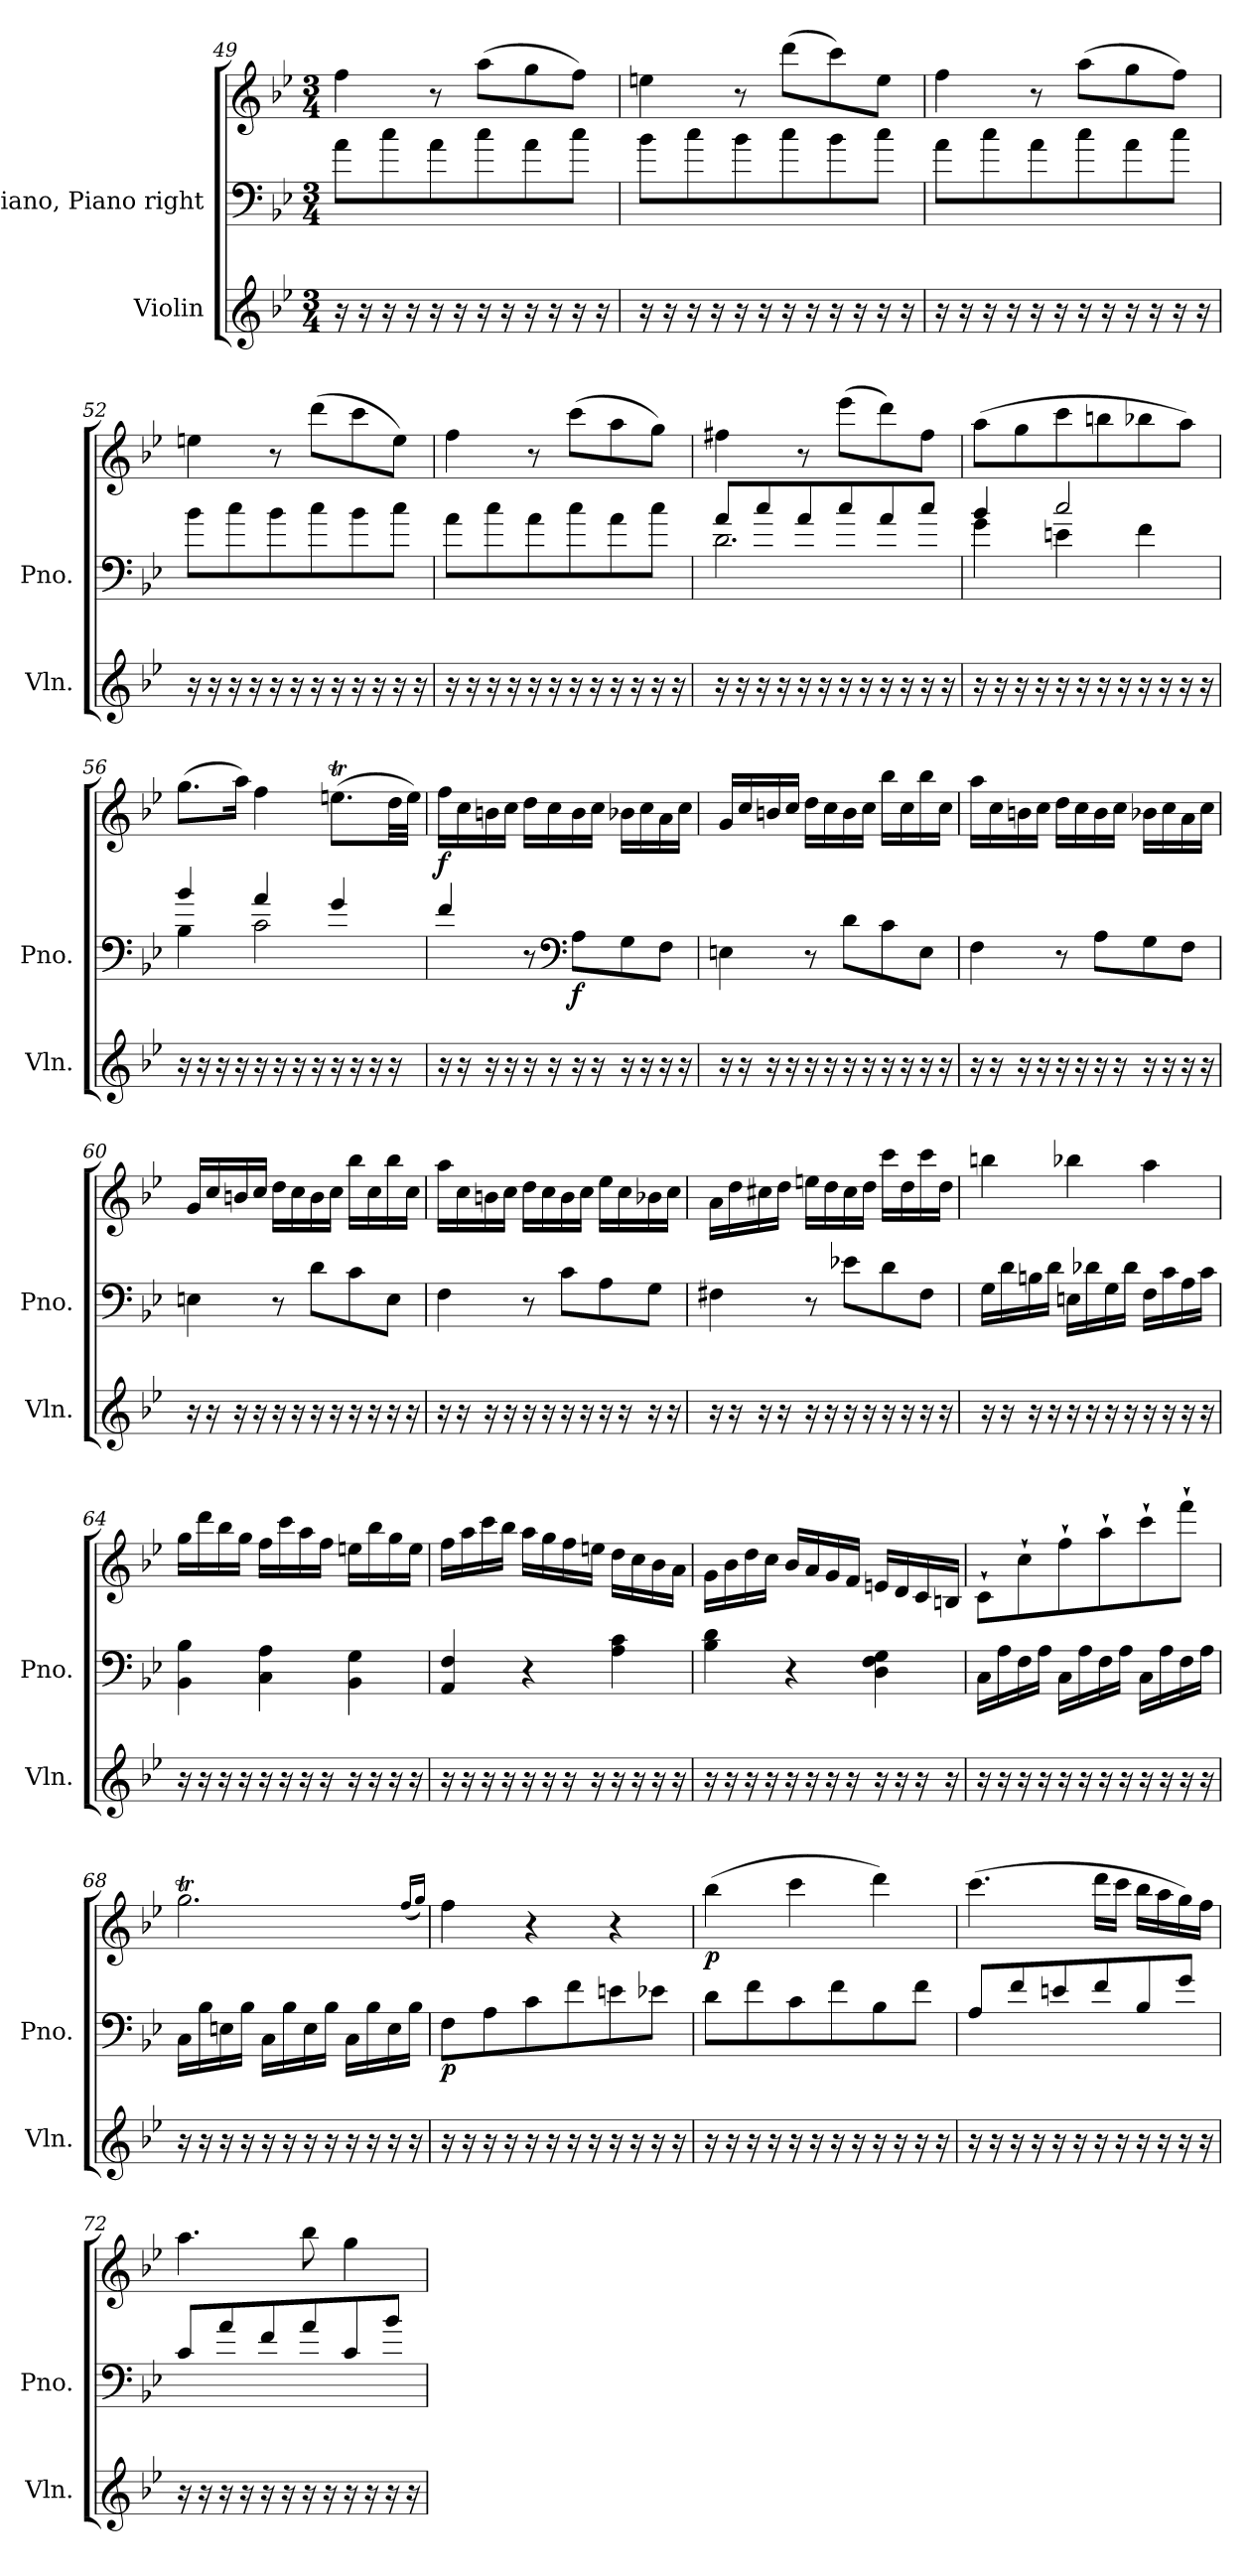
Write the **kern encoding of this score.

**kern	**kern	**kern	**dynam
*part2	*part1	*part1	*part1
*staff3	*staff2	*staff1	*staff1/2
*I"Violin	*I"Piano, Piano right	*	*
*I'Vln.	*I'Pno.	*	*
!!LO:PB:g=z
*clefG2	*clefF4	*clefG2	*
*k[b-e-]	*k[b-e-]	*k[b-e-]	*
*M3/4	*M3/4	*M3/4	*
=49	=49	=49	=49
16r	8a\L	4ff\	.
16r	.	.	.
16r	8cc\	.	.
16r	.	.	.
16r	8a\	8r	.
16r	.	.	.
16r	8cc\	(>8aa\L	.
16r	.	.	.
16r	8a\	8gg\	.
16r	.	.	.
16r	8cc\J	8ff\J)	.
16r	.	.	.
=50	=50	=50	=50
16r	8b-\L	4een\	.
16r	.	.	.
16r	8cc\	.	.
16r	.	.	.
16r	8b-\	8r	.
16r	.	.	.
16r	8cc\	(>8ddd\L	.
16r	.	.	.
16r	8b-\	8ccc\)	.
16r	.	.	.
16r	8cc\J	8ee\J	.
16r	.	.	.
=51	=51	=51	=51
16r	8a\L	4ff\	.
16r	.	.	.
16r	8cc\	.	.
16r	.	.	.
16r	8a\	8r	.
16r	.	.	.
16r	8cc\	(>8aa\L	.
16r	.	.	.
16r	8a\	8gg\	.
16r	.	.	.
16r	8cc\J	8ff\J)	.
16r	.	.	.
!!LO:LB:g=z
=52	=52	=52	=52
16r	8b-\L	4een\	.
16r	.	.	.
16r	8cc\	.	.
16r	.	.	.
16r	8b-\	8r	.
16r	.	.	.
16r	8cc\	(>8ddd\L	.
16r	.	.	.
16r	8b-\	8ccc\	.
16r	.	.	.
16r	8cc\J	8ee\J)	.
16r	.	.	.
=53	=53	=53	=53
16r	8a\L	4ff\	.
16r	.	.	.
16r	8cc\	.	.
16r	.	.	.
16r	8a\	8r	.
16r	.	.	.
16r	8cc\	(>8ccc\L	.
16r	.	.	.
16r	8a\	8aa\	.
16r	.	.	.
16r	8cc\J	8gg\J)	.
16r	.	.	.
=54	=54	=54	=54
*	*^	*	*
16r	8a/L	2.d\	4ff#X\	.
16r	.	.	.	.
16r	8cc/	.	.	.
16r	.	.	.	.
16r	8a/	.	8r	.
16r	.	.	.	.
16r	8cc/	.	(>8eee-\L	.
16r	.	.	.	.
16r	8a/	.	8ddd\)	.
16r	.	.	.	.
16r	8cc/J	.	8ff#\J	.
16r	.	.	.	.
!!LO:LB:g=z
=55	=55	=55	=55	=55
16r	4b-/	4g\	(>8aa\L	.
16r	.	.	.	.
16r	.	.	8gg\	.
16r	.	.	.	.
16r	2cc/	4en\	8ccc\	.
16r	.	.	.	.
16r	.	.	8bbn\	.
16r	.	.	.	.
16r	.	4f\	8bb-X\	.
16r	.	.	.	.
16r	.	.	8aa\J)	.
16r	.	.	.	.
=56	=56	=56	=56	=56
16r	4b-/	4B-\	(>8.gg\L	.
16r	.	.	.	.
16r	.	.	.	.
16r	.	.	16aa\Jk)	.
16r	4a/	2c\	4ff\	.
16r	.	.	.	.
16r	.	.	.	.
16r	.	.	.	.
16r	4g/	.	(>8.eent\L	.
16r	.	.	.	.
16r	.	.	.	.
16r	.	.	32dd\LL	.
.	.	.	32ee\JJJ)	.
*	*v	*v	*	*
=57	=57	=57	=57
!	!	!	!LO:DY:b
16r	4f/	16ff\LL	f
16r	.	16cc\	.
16r	.	16bn\	.
16r	.	16cc\JJ	.
16r	8r	16dd\LL	.
16r	.	16cc\	.
*	*clefF4	*	*
!	!	!	!LO:DY:b=2
16r	8A\L	16b\	f
16r	.	16cc\JJ	.
16r	8G\	16b-X\LL	.
16r	.	16cc\	.
16r	8F\J	16a\	.
16r	.	16cc\JJ	.
!!LO:LB:g=z
=58	=58	=58	=58
16r	4En\	16g/LL	.
16r	.	16cc/	.
16r	.	16bn/	.
16r	.	16cc/JJ	.
16r	8r	16dd\LL	.
16r	.	16cc\	.
16r	8d\L	16b\	.
16r	.	16cc\JJ	.
16r	8c\	16bb-\LL	.
16r	.	16cc\	.
16r	8E\J	16bb-\	.
16r	.	16cc\JJ	.
=59	=59	=59	=59
16r	4F\	16aa\LL	.
16r	.	16cc\	.
16r	.	16bn\	.
16r	.	16cc\JJ	.
16r	8r	16dd\LL	.
16r	.	16cc\	.
16r	8A\L	16b\	.
16r	.	16cc\JJ	.
16r	8G\	16b-X\LL	.
16r	.	16cc\	.
16r	8F\J	16a\	.
16r	.	16cc\JJ	.
=60	=60	=60	=60
16r	4En\	16g/LL	.
16r	.	16cc/	.
16r	.	16bn/	.
16r	.	16cc/JJ	.
16r	8r	16dd\LL	.
16r	.	16cc\	.
16r	8d\L	16b\	.
16r	.	16cc\JJ	.
16r	8c\	16bb-\LL	.
16r	.	16cc\	.
16r	8E\J	16bb-\	.
16r	.	16cc\JJ	.
!!LO:PB:g=z
=61	=61	=61	=61
16r	4F\	16aa\LL	.
16r	.	16cc\	.
16r	.	16bn\	.
16r	.	16cc\JJ	.
16r	8r	16dd\LL	.
16r	.	16cc\	.
16r	8c\L	16b\	.
16r	.	16cc\JJ	.
16r	8A\	16ee-\LL	.
16r	.	16cc\	.
16r	8G\J	16b-X\	.
16r	.	16cc\JJ	.
=62	=62	=62	=62
16r	4F#X\	16a\LL	.
16r	.	16dd\	.
16r	.	16cc#X\	.
16r	.	16dd\JJ	.
16r	8r	16een\LL	.
16r	.	16dd\	.
16r	8e-X\L	16cc#\	.
16r	.	16dd\JJ	.
16r	8d\	16ccc\LL	.
16r	.	16dd\	.
16r	8F#\J	16ccc\	.
16r	.	16dd\JJ	.
=63	=63	=63	=63
16r	16G\LL	4bbn\	.
16r	16d\	.	.
16r	16Bn\	.	.
16r	16d\JJ	.	.
16r	16En\LL	4bb-X\	.
16r	16d-X\	.	.
16r	16G\	.	.
16r	16d-\JJ	.	.
16r	16F\LL	4aa\	.
16r	16c\	.	.
16r	16A\	.	.
16r	16c\JJ	.	.
!!LO:LB:g=z
=64	=64	=64	=64
16r	4BB-\ 4B-\	16gg\LL	.
16r	.	16ddd\	.
16r	.	16bb-\	.
16r	.	16gg\JJ	.
16r	4C\ 4A\	16ff\LL	.
16r	.	16ccc\	.
16r	.	16aa\	.
16r	.	16ff\JJ	.
16r	4BB-\ 4G\	16een\LL	.
16r	.	16bb-\	.
16r	.	16gg\	.
16r	.	16ee\JJ	.
=65	=65	=65	=65
16r	4AA/ 4F/	16ff\LL	.
16r	.	16aa\	.
16r	.	16ccc\	.
16r	.	16bb-\JJ	.
16r	4r	16aa\LL	.
16r	.	16gg\	.
16r	.	16ff\	.
16r	.	16een\JJ	.
16r	4A\ 4c\	16dd\LL	.
16r	.	16cc\	.
16r	.	16b-\	.
16r	.	16a\JJ	.
=66	=66	=66	=66
16r	4B-\ 4d\	16g\LL	.
16r	.	16b-\	.
16r	.	16dd\	.
16r	.	16cc\JJ	.
16r	4r	16b-/LL	.
16r	.	16a/	.
16r	.	16g/	.
16r	.	16f/JJ	.
16r	4D\ 4F\ 4G\	16en/LL	.
16r	.	16d/	.
16r	.	16c/	.
16r	.	16Bn/JJ	.
!!LO:LB:g=z
=67	=67	=67	=67
16r	16C\LL	8c`\L	.
16r	16A\	.	.
16r	16F\	8cc`\	.
16r	16A\JJ	.	.
16r	16C\LL	8ff`\	.
16r	16A\	.	.
16r	16F\	8aa`\	.
16r	16A\JJ	.	.
16r	16C\LL	8ccc`\	.
16r	16A\	.	.
16r	16F\	8fff`\J	.
16r	16A\JJ	.	.
=68	=68	=68	=68
16r	16C\LL	2.ggT\	.
16r	16B-\	.	.
16r	16En\	.	.
16r	16B-\JJ	.	.
16r	16C\LL	.	.
16r	16B-\	.	.
16r	16E\	.	.
16r	16B-\JJ	.	.
16r	16C\LL	.	.
16r	16B-\	.	.
16r	16E\	.	.
16r	16B-\JJ	.	.
.	.	(<16qff/LL	.
.	.	16qgg/JJ)	.
=69	=69	=69	=69
!	!	!	!LO:DY:b=2
16r	8F\L	4ff\	p
16r	.	.	.
16r	8A\	.	.
16r	.	.	.
16r	8c\	4r	.
16r	.	.	.
16r	8f\	.	.
16r	.	.	.
16r	8en\	4r	.
16r	.	.	.
16r	8e-X\J	.	.
16r	.	.	.
!!LO:LB:g=z
=70	=70	=70	=70
!	!	!	!LO:DY:b
16r	8d\L	(>4bb-\	p
16r	.	.	.
16r	8f\	.	.
16r	.	.	.
16r	8c\	4ccc\	.
16r	.	.	.
16r	8f\	.	.
16r	.	.	.
16r	8B-\	4ddd\)	.
16r	.	.	.
16r	8f\J	.	.
16r	.	.	.
=71	=71	=71	=71
16r	8A/L	(>4.ccc\	.
16r	.	.	.
16r	8f/	.	.
16r	.	.	.
16r	8en/	.	.
16r	.	.	.
16r	8f/	16ddd\LL	.
16r	.	16ccc\JJ	.
16r	8B-/	16bb-\LL	.
16r	.	16aa\	.
16r	8g/J	16gg\)	.
16r	.	16ff\JJ	.
=72	=72	=72	=72
16r	8c/L	4.aa\	.
16r	.	.	.
16r	8a/	.	.
16r	.	.	.
16r	8f/	.	.
16r	.	.	.
16r	8a/	8bb-\	.
16r	.	.	.
16r	8c/	4gg\	.
16r	.	.	.
16r	8b-/J	.	.
16r	.	.	.
=	=	=	=
*-	*-	*-	*-
